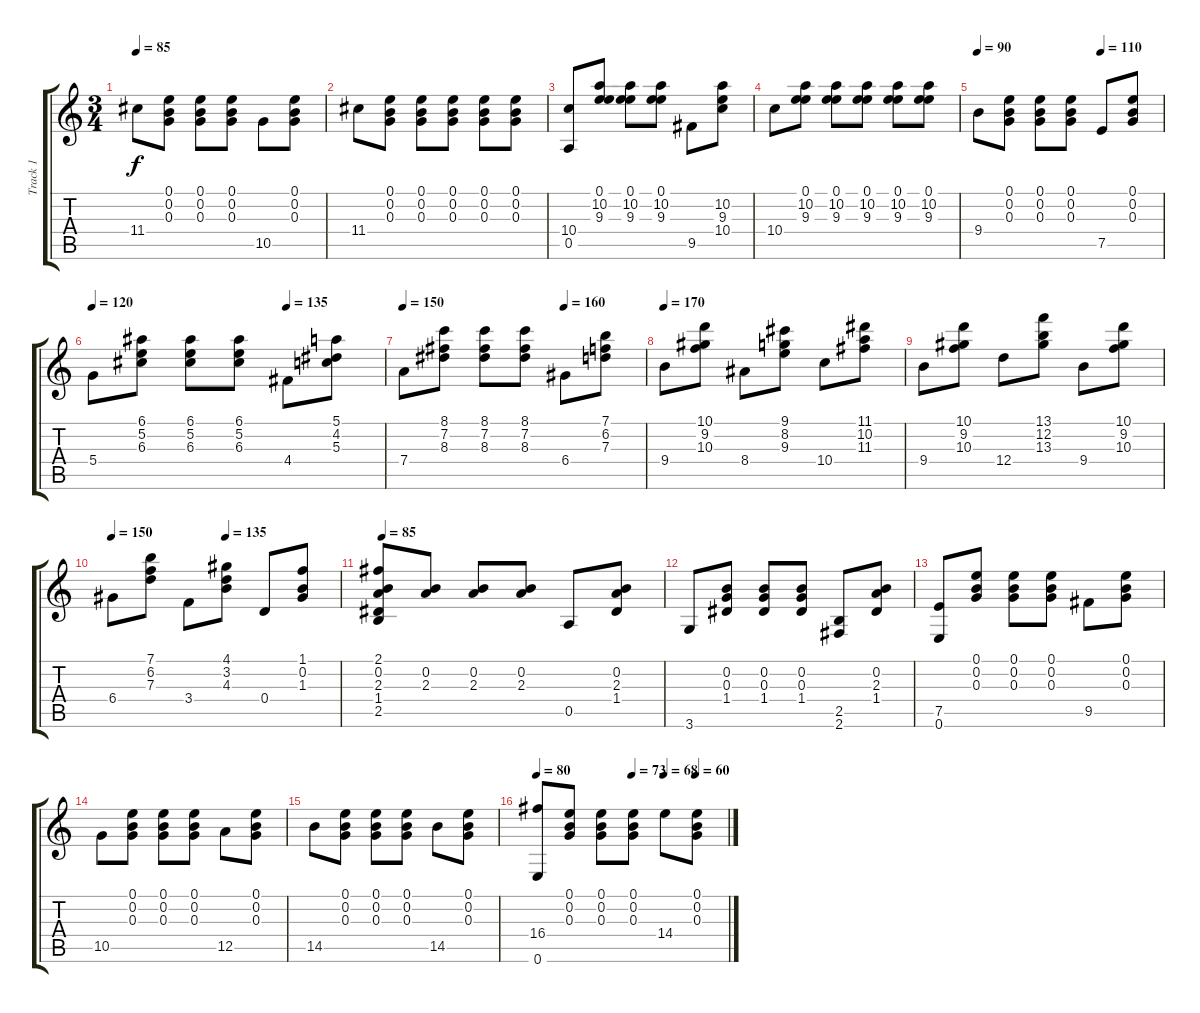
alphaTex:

\track ("Track 1" "Track 1") {instrument acousticguitarnylon}
\staff {score tabs}
\tuning (E4 B3 G3 D3 A2 E2) {hide}
\ts (3 4)
\tempo 85
\clef g2
\ks c
11.4.8{dy f} (0.1 0.2 0.3).8 (0.1 0.2 0.3).8 (0.1 0.2 0.3).8 10.5.8 (0.1 0.2 0.3).8 |
11.4.8 (0.1 0.2 0.3).8 (0.1 0.2 0.3).8 (0.1 0.2 0.3).8 (0.1 0.2 0.3).8 (0.1 0.2 0.3).8 |
(10.4 0.5).8 (0.1 10.2 9.3).8 (0.1 10.2 9.3).8 (0.1 10.2 9.3).8 9.5.8 (10.2 9.3 10.4).8 |
10.4.8 (0.1 10.2 9.3).8 (0.1 10.2 9.3).8 (0.1 10.2 9.3).8 (0.1 10.2 9.3).8 (0.1 10.2 9.3).8 |
\tempo 90
\tempo (110 0.6666666666666666)
9.4.8 (0.1 0.2 0.3).8 (0.1 0.2 0.3).8 (0.1 0.2 0.3).8 7.5.8 (0.1 0.2 0.3).8 |
\tempo 120
\tempo (135 0.6666666666666666)
5.4.8 (6.1 5.2 6.3).8 (6.1 5.2 6.3).8 (6.1 5.2 6.3).8 4.4.8 (5.1 4.2 5.3).8 |
\tempo 150
\tempo (160 0.6666666666666666)
7.4.8 (8.1 7.2 8.3).8 (8.1 7.2 8.3).8 (8.1 7.2 8.3).8 6.4.8 (7.1 6.2 7.3).8 |
\tempo 170
9.4.8 (10.1 9.2 10.3).8 8.4.8 (9.1 8.2 9.3).8 10.4.8 (11.1 10.2 11.3).8 |
9.4.8 (10.1 9.2 10.3).8 12.4.8 (13.1 12.2 13.3).8 9.4.8 (10.1 9.2 10.3).8 |
\tempo 150
\tempo (135 0.5)
6.4.8 (7.1 6.2 7.3).8 3.4.8 (4.1 3.2 4.3).8 0.4.8 (1.1 0.2 1.3).8 |
\tempo 85
(2.1 0.2 2.3 1.4 2.5).8 (0.2 2.3).8 (0.2 2.3).8 (0.2 2.3).8 0.5.8 (0.2 2.3 1.4).8 |
3.6.8 (0.2 0.3 1.4).8 (0.2 0.3 1.4).8 (0.2 0.3 1.4).8 (2.5 2.6).8 (0.2 2.3 1.4).8 |
(7.5 0.6).8 (0.1 0.2 0.3).8 (0.1 0.2 0.3).8 (0.1 0.2 0.3).8 9.5.8 (0.1 0.2 0.3).8 |
10.5.8 (0.1 0.2 0.3).8 (0.1 0.2 0.3).8 (0.1 0.2 0.3).8 12.5.8 (0.1 0.2 0.3).8 |
14.5.8 (0.1 0.2 0.3).8 (0.1 0.2 0.3).8 (0.1 0.2 0.3).8 14.5.8 (0.1 0.2 0.3).8 |
\tempo 80
\tempo (73 0.5)
\tempo (68 0.6666666666666666)
\tempo (60 0.8333333333333334)
(16.4 0.6).8 (0.1 0.2 0.3).8 (0.1 0.2 0.3).8 (0.1 0.2 0.3).8 14.4.8 (0.1 0.2 0.3).8
